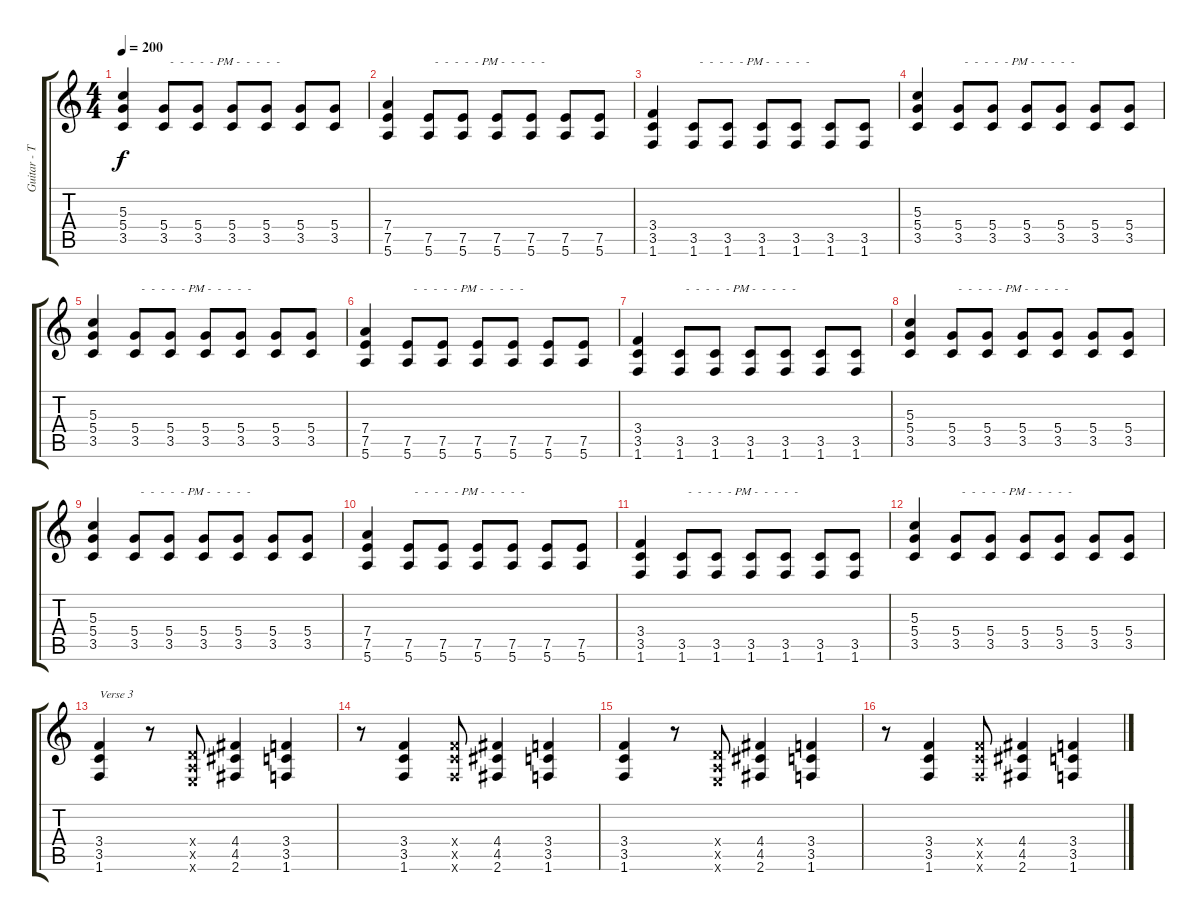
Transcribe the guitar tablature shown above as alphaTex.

\track ("Guitar - Toru" "Guitar - T") {instrument distortionguitar}
\staff {score tabs}
\tuning (E4 B3 G3 D3 A2 E2) {hide}
\ts (4 4)
\tempo 200
\clef g2
\ks c
(5.3 5.4 3.5).4{dy f instrument distortionguitar} (5.4 3.5).8{txt "  -  -  -  -  - PM -  -  -  -  -  " instrument electricguitarmuted} (5.4 3.5).8 (5.4 3.5).8 (5.4 3.5).8 (5.4 3.5).8 (5.4 3.5).8 |
(7.4 7.5 5.6).4{instrument distortionguitar} (7.5 5.6).8{txt "  -  -  -  -  - PM -  -  -  -  -  " instrument electricguitarmuted} (7.5 5.6).8 (7.5 5.6).8 (7.5 5.6).8 (7.5 5.6).8 (7.5 5.6).8 |
(3.4 3.5 1.6).4{instrument distortionguitar} (3.5 1.6).8{txt "  -  -  -  -  - PM -  -  -  -  -  " instrument electricguitarmuted} (3.5 1.6).8 (3.5 1.6).8 (3.5 1.6).8 (3.5 1.6).8 (3.5 1.6).8 |
(5.3 5.4 3.5).4{instrument distortionguitar} (5.4 3.5).8{txt "  -  -  -  -  - PM -  -  -  -  -  " instrument electricguitarmuted} (5.4 3.5).8 (5.4 3.5).8 (5.4 3.5).8 (5.4 3.5).8 (5.4 3.5).8 |
(5.3 5.4 3.5).4{instrument distortionguitar} (5.4 3.5).8{txt "  -  -  -  -  - PM -  -  -  -  -  " instrument electricguitarmuted} (5.4 3.5).8 (5.4 3.5).8 (5.4 3.5).8 (5.4 3.5).8 (5.4 3.5).8 |
(7.4 7.5 5.6).4{instrument distortionguitar} (7.5 5.6).8{txt "  -  -  -  -  - PM -  -  -  -  -  " instrument electricguitarmuted} (7.5 5.6).8 (7.5 5.6).8 (7.5 5.6).8 (7.5 5.6).8 (7.5 5.6).8 |
(3.4 3.5 1.6).4{instrument distortionguitar} (3.5 1.6).8{txt "  -  -  -  -  - PM -  -  -  -  -  " instrument electricguitarmuted} (3.5 1.6).8 (3.5 1.6).8 (3.5 1.6).8 (3.5 1.6).8 (3.5 1.6).8 |
(5.3 5.4 3.5).4{instrument distortionguitar} (5.4 3.5).8{txt "  -  -  -  -  - PM -  -  -  -  -  " instrument electricguitarmuted} (5.4 3.5).8 (5.4 3.5).8 (5.4 3.5).8 (5.4 3.5).8 (5.4 3.5).8 |
(5.3 5.4 3.5).4{instrument distortionguitar} (5.4 3.5).8{txt "  -  -  -  -  - PM -  -  -  -  -  " instrument electricguitarmuted} (5.4 3.5).8 (5.4 3.5).8 (5.4 3.5).8 (5.4 3.5).8 (5.4 3.5).8 |
(7.4 7.5 5.6).4{instrument distortionguitar} (7.5 5.6).8{txt "  -  -  -  -  - PM -  -  -  -  -  " instrument electricguitarmuted} (7.5 5.6).8 (7.5 5.6).8 (7.5 5.6).8 (7.5 5.6).8 (7.5 5.6).8 |
(3.4 3.5 1.6).4{instrument distortionguitar} (3.5 1.6).8{txt "  -  -  -  -  - PM -  -  -  -  -  " instrument electricguitarmuted} (3.5 1.6).8 (3.5 1.6).8 (3.5 1.6).8 (3.5 1.6).8 (3.5 1.6).8 |
(5.3 5.4 3.5).4{instrument distortionguitar} (5.4 3.5).8{txt "  -  -  -  -  - PM -  -  -  -  -  " instrument electricguitarmuted} (5.4 3.5).8 (5.4 3.5).8 (5.4 3.5).8 (5.4 3.5).8 (5.4 3.5).8 |
(3.4 3.5 1.6).4{txt "Verse 3" instrument distortionguitar} r.8 (0.4{x} 0.5{x} 0.6{x}).8 (4.4 4.5 2.6).4 (3.4 3.5 1.6).4 |
r.8 (3.4 3.5 1.6).4 (3.4{x} 3.5{x} 1.6{x}).8 (4.4 4.5 2.6).4 (3.4 3.5 1.6).4 |
(3.4 3.5 1.6).4 r.8 (0.4{x} 0.5{x} 0.6{x}).8 (4.4 4.5 2.6).4 (3.4 3.5 1.6).4 |
r.8 (3.4 3.5 1.6).4 (3.4{x} 3.5{x} 1.6{x}).8 (4.4 4.5 2.6).4 (3.4 3.5 1.6).4
